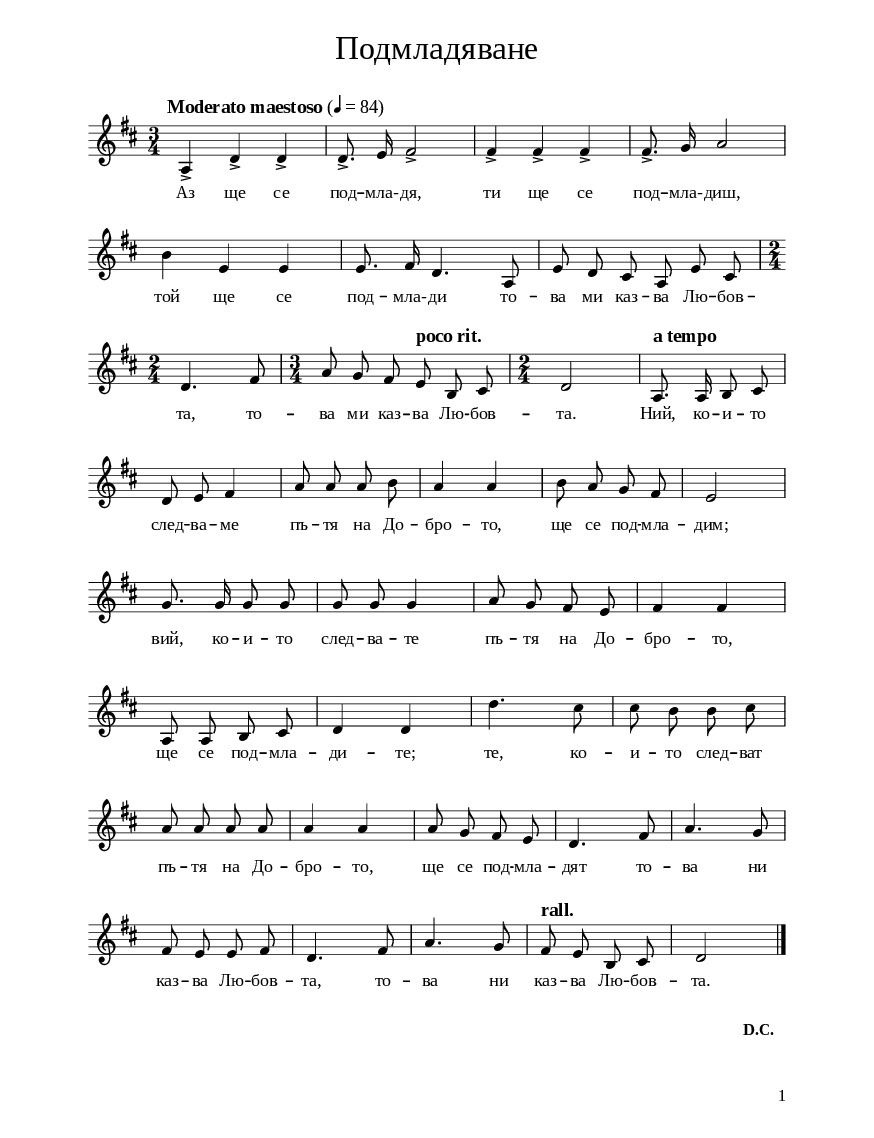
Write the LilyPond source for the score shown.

\version "2.24.2"

% include paper part and global functions
\include "include/globals.ily"

\bookpart {
  \label #'ref119
  \tocItem \markup "Подмладяване"
  \paper {
    print-all-headers = ##t
    print-page-number = ##t
    print-first-page-number = ##t

    % put page numbers on the bottom
    oddHeaderMarkup = \markup ""
    evenHeaderMarkup = \markup ""
    oddFooterMarkup = \markup
    \fill-line {
      ""
      \if \should-print-page-number \fromproperty #'page:page-number-string
    }
    evenFooterMarkup = \markup
    \fill-line {
      \if \should-print-page-number \fromproperty #'page:page-number-string
      ""
    }

    left-margin = 1.5\cm
    right-margin = 1.5\cm
    top-margin = 1.6\cm
    bottom-margin = 1.2\cm
    ragged-bottom = ##t % do not spread the staves to fill the whole vertical space

    % change distance between staves
    system-system-spacing =
    #'((basic-distance . 11)
       (minimum-distance . 6)
       (padding . 1)
       (stretchability . 12))
  }
  \score {
    \include "include/score-layout.ily"

    \new Voice \absolute {
      \clef treble
      \key d \major
      \time 3/4
      \tempoFunc "Moderato maestoso" 4 "84"
      \autoBeamOff
      a4 -> d'4 ->  % 2
      d'4 -> | d'8. -> e'16  % 3
      fis'2 -> | % 4
      fis'4 -> fis'4 ->  % 5
      fis'4 -> | fis'8. -> g'16  % 6
      a'2 \break |

      b'4 e'4  % 8
      e'4 | e'8. fis'16  % 9
      d'4. a8 | e'8  d'8 cis'8 a8 e'8 cis'8 \break | % 11
      \time 2/4  d'4. fis'8 | % 12
      \time 3/4  a'8 g'8 fis'8 \tempo "poco rit." e'8 b8 cis'8
      | % 13
      \time 2/4  d'2 | % 14
      \tempo "a tempo" a8. a16 b8 cis'8 \break | % 15
      d'8 e'8 fis'4 | % 16
      a'8 a'8 a'8 b'8 | % 17
      a'4 a'4 | % 18
      b'8 a'8 g'8 fis'8 | % 19
      e'2 \break |
      g'8. g'16 g'8 g'8 | % 21
      g'8 g'8 g'4 | % 22
      a'8 g'8 fis'8 e'8 | % 23
      fis'4 fis'4 \break | % 24
      a8 a8 b8 cis'8 | % 25
      d'4 d'4 | % 26
      d''4. cis''8 | % 27
      cis''8 b'8 b'8 cis''8 \break | % 28
      a'8 a'8 a'8 a'8 | % 29
      a'4 a'4 |
      a'8 g'8 fis'8 e'8 | % 31
      d'4. fis'8 | % 32
      a'4. g'8 \break | % 33
      fis'8 e'8 e'8 fis'8 | % 34
      d'4. fis'8 | % 35
      a'4. g'8 | % 36
      \tempo "rall." fis'8 e'8 b8 cis'8 | % 37
      d'2  \bar "|."
    }

    \addlyrics {
      Аз   ще   се
      под  --  "мла-"  --  дя,   ти   ще   се   под  --  "мла-"  --  диш,
      той   ще   се   под  --  "мла-"  --  ди   то  --  ва   ми   каз  --
      ва   Лю  --  бов  --  та,   то  --  ва   ми   каз  --  ва   Лю  --
      бов  --  та.   Ний,   ко  --  и  --  то   след  --  ва  --  ме
      пъ  --  тя   на   До  --  бро  --  то,   ще   се   под  --  мла  --
      дим;   вий,   ко  --  и  --  то   след  --  ва  --  те   пъ  --
      тя   на   До  --  бро  --  то,   ще   се   под  --  мла  --  ди  --
      те;   те,   ко  --  и  --  то   след  --  ват   пъ  --  тя   на
      До  --  бро  --  то,   ще   се   под  --  мла  --  дят   то  --
      ва   ни   каз  --  ва   Лю  --  бов  --  та,   то  --  ва   ни
      каз  --  ва   Лю  --  бов  --  та.
    }

    \header {
      title = \titleFunc "Подмладяване" "Podmladjavane"
    }

    \midi{}

  } % score

  \markup \dc-one "D.C."



} % bookpart
